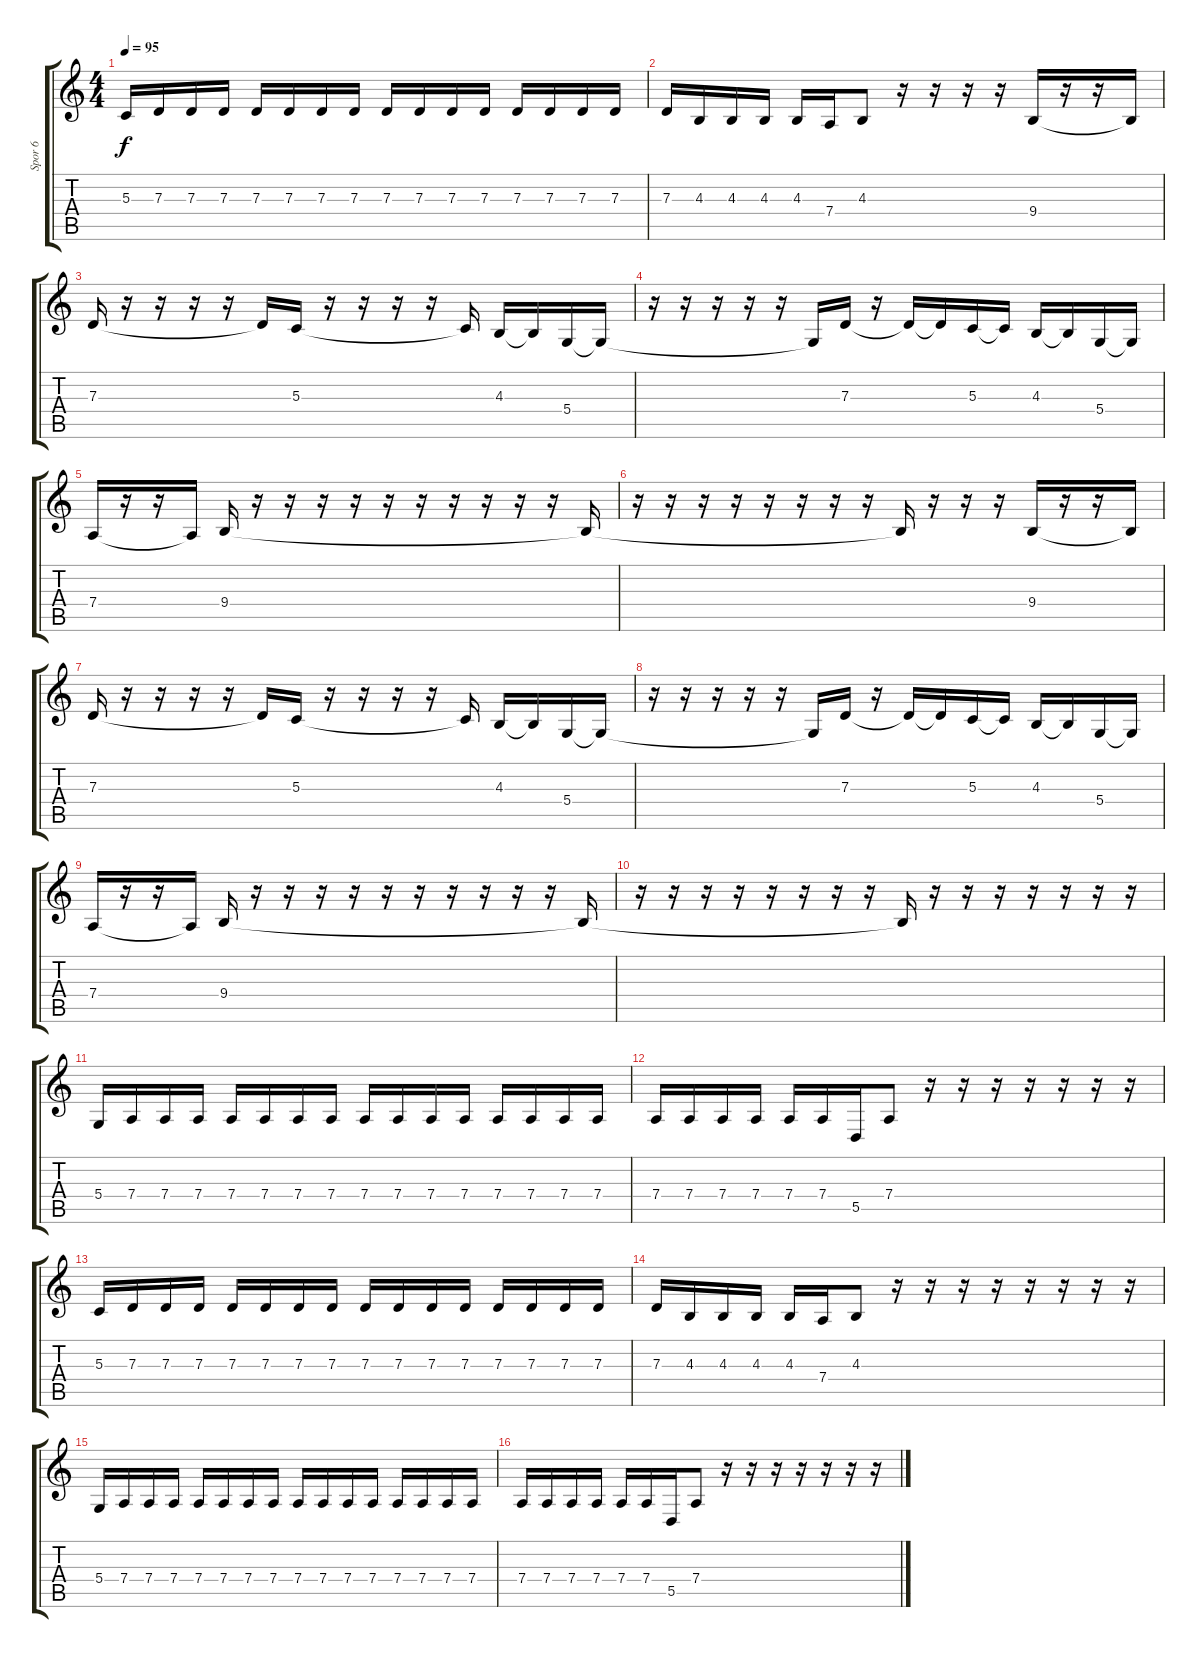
\track ("Spor 6" "Spor 6") {instrument harmonica}
\staff {score tabs}
\tuning (E4 B3 G3 D3 A2 E2) {hide}
\ts (4 4)
\tempo 95
\clef g2
\ks c
5.3.16{dy f} 7.3.16 7.3.16 7.3.16 7.3.16 7.3.16 7.3.16 7.3.16 7.3.16 7.3.16 7.3.16 7.3.16 7.3.16 7.3.16 7.3.16 7.3.16 |
7.3.16 4.3.16 4.3.16 4.3.16 4.3.16 7.4.16 4.3.8 r.16 r.16 r.16 r.16 9.4.16 r.16 r.16 9.4{t}.16 |
7.3.16 r.16 r.16 r.16 r.16 7.3{t}.16 5.3.16 r.16 r.16 r.16 r.16 5.3{t}.16 4.3.16 4.3{t}.16 5.4.16 5.4{t}.16 |
r.16 r.16 r.16 r.16 r.16 5.4{t}.16 7.3.16 r.16 7.3{t}.16 7.3{t}.16 5.3.16 5.3{t}.16 4.3.16 4.3{t}.16 5.4.16 5.4{t}.16 |
7.4.16 r.16 r.16 7.4{t}.16 9.4.16 r.16 r.16 r.16 r.16 r.16 r.16 r.16 r.16 r.16 r.16 9.4{t}.16 |
r.16 r.16 r.16 r.16 r.16 r.16 r.16 r.16 9.4{t}.16 r.16 r.16 r.16 9.4.16 r.16 r.16 9.4{t}.16 |
7.3.16 r.16 r.16 r.16 r.16 7.3{t}.16 5.3.16 r.16 r.16 r.16 r.16 5.3{t}.16 4.3.16 4.3{t}.16 5.4.16 5.4{t}.16 |
r.16 r.16 r.16 r.16 r.16 5.4{t}.16 7.3.16 r.16 7.3{t}.16 7.3{t}.16 5.3.16 5.3{t}.16 4.3.16 4.3{t}.16 5.4.16 5.4{t}.16 |
7.4.16 r.16 r.16 7.4{t}.16 9.4.16 r.16 r.16 r.16 r.16 r.16 r.16 r.16 r.16 r.16 r.16 9.4{t}.16 |
r.16 r.16 r.16 r.16 r.16 r.16 r.16 r.16 9.4{t}.16 r.16 r.16 r.16 r.16 r.16 r.16 r.16 |
5.4.16 7.4.16 7.4.16 7.4.16 7.4.16 7.4.16 7.4.16 7.4.16 7.4.16 7.4.16 7.4.16 7.4.16 7.4.16 7.4.16 7.4.16 7.4.16 |
7.4.16 7.4.16 7.4.16 7.4.16 7.4.16 7.4.16 5.5.16 7.4.8 r.16 r.16 r.16 r.16 r.16 r.16 r.16 |
5.3.16 7.3.16 7.3.16 7.3.16 7.3.16 7.3.16 7.3.16 7.3.16 7.3.16 7.3.16 7.3.16 7.3.16 7.3.16 7.3.16 7.3.16 7.3.16 |
7.3.16 4.3.16 4.3.16 4.3.16 4.3.16 7.4.16 4.3.8 r.16 r.16 r.16 r.16 r.16 r.16 r.16 r.16 |
5.4.16 7.4.16 7.4.16 7.4.16 7.4.16 7.4.16 7.4.16 7.4.16 7.4.16 7.4.16 7.4.16 7.4.16 7.4.16 7.4.16 7.4.16 7.4.16 |
7.4.16 7.4.16 7.4.16 7.4.16 7.4.16 7.4.16 5.5.16 7.4.8 r.16 r.16 r.16 r.16 r.16 r.16 r.16
